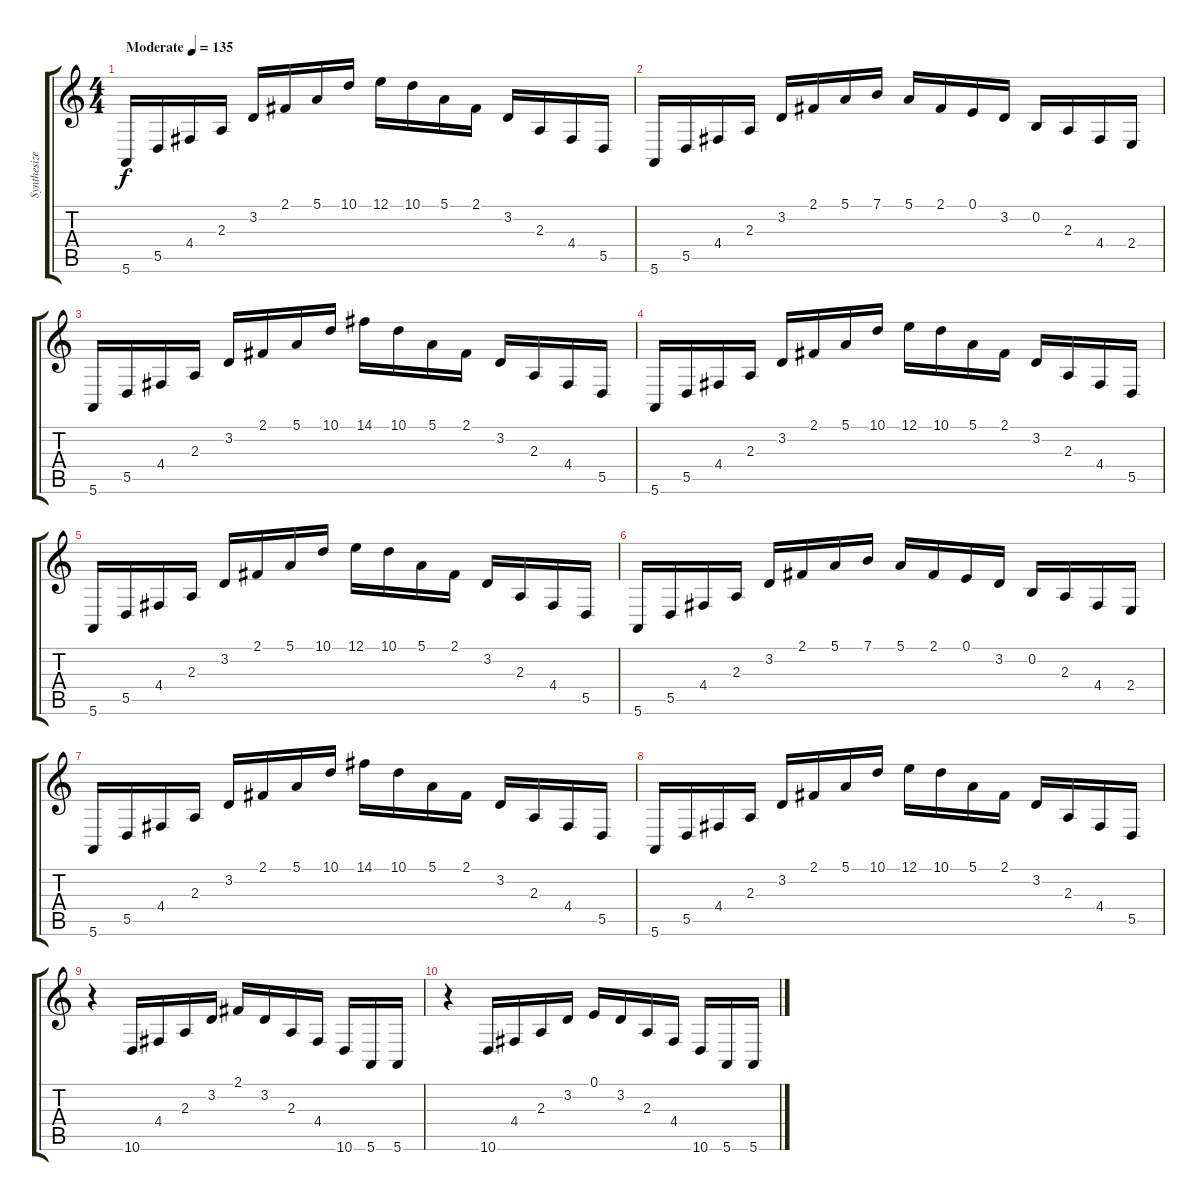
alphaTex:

\track ("Synthesizer 3" "Synthesize") {instrument lead2sawtooth}
\staff {score tabs}
\tuning (E4 B3 G3 D3 A2 E2) {hide}
\ts (4 4)
\tempo (135 "Moderate")
\clef g2
\ks c
5.6.16{dy f instrument lead2sawtooth} 5.5.16 4.4.16 2.3.16 3.2.16 2.1.16 5.1.16 10.1.16 12.1.16 10.1.16 5.1.16 2.1.16 3.2.16 2.3.16 4.4.16 5.5.16 |
5.6.16 5.5.16 4.4.16 2.3.16 3.2.16 2.1.16 5.1.16 7.1.16 5.1.16 2.1.16 0.1.16 3.2.16 0.2.16 2.3.16 4.4.16 2.4.16 |
5.6.16 5.5.16 4.4.16 2.3.16 3.2.16 2.1.16 5.1.16 10.1.16 14.1.16 10.1.16 5.1.16 2.1.16 3.2.16 2.3.16 4.4.16 5.5.16 |
5.6.16 5.5.16 4.4.16 2.3.16 3.2.16 2.1.16 5.1.16 10.1.16 12.1.16 10.1.16 5.1.16 2.1.16 3.2.16 2.3.16 4.4.16 5.5.16 |
5.6.16 5.5.16 4.4.16 2.3.16 3.2.16 2.1.16 5.1.16 10.1.16 12.1.16 10.1.16 5.1.16 2.1.16 3.2.16 2.3.16 4.4.16 5.5.16 |
5.6.16 5.5.16 4.4.16 2.3.16 3.2.16 2.1.16 5.1.16 7.1.16 5.1.16 2.1.16 0.1.16 3.2.16 0.2.16 2.3.16 4.4.16 2.4.16 |
5.6.16 5.5.16 4.4.16 2.3.16 3.2.16 2.1.16 5.1.16 10.1.16 14.1.16 10.1.16 5.1.16 2.1.16 3.2.16 2.3.16 4.4.16 5.5.16 |
5.6.16 5.5.16 4.4.16 2.3.16 3.2.16 2.1.16 5.1.16 10.1.16 12.1.16 10.1.16 5.1.16 2.1.16 3.2.16 2.3.16 4.4.16 5.5.16 |
r.4 10.6.16 4.4.16 2.3.16 3.2.16 2.1.16 3.2.16 2.3.16 4.4.16 10.6.16 5.6.16 5.6.16 |
r.4 10.6.16 4.4.16 2.3.16 3.2.16 0.1.16 3.2.16 2.3.16 4.4.16 10.6.16 5.6.16 5.6.16
